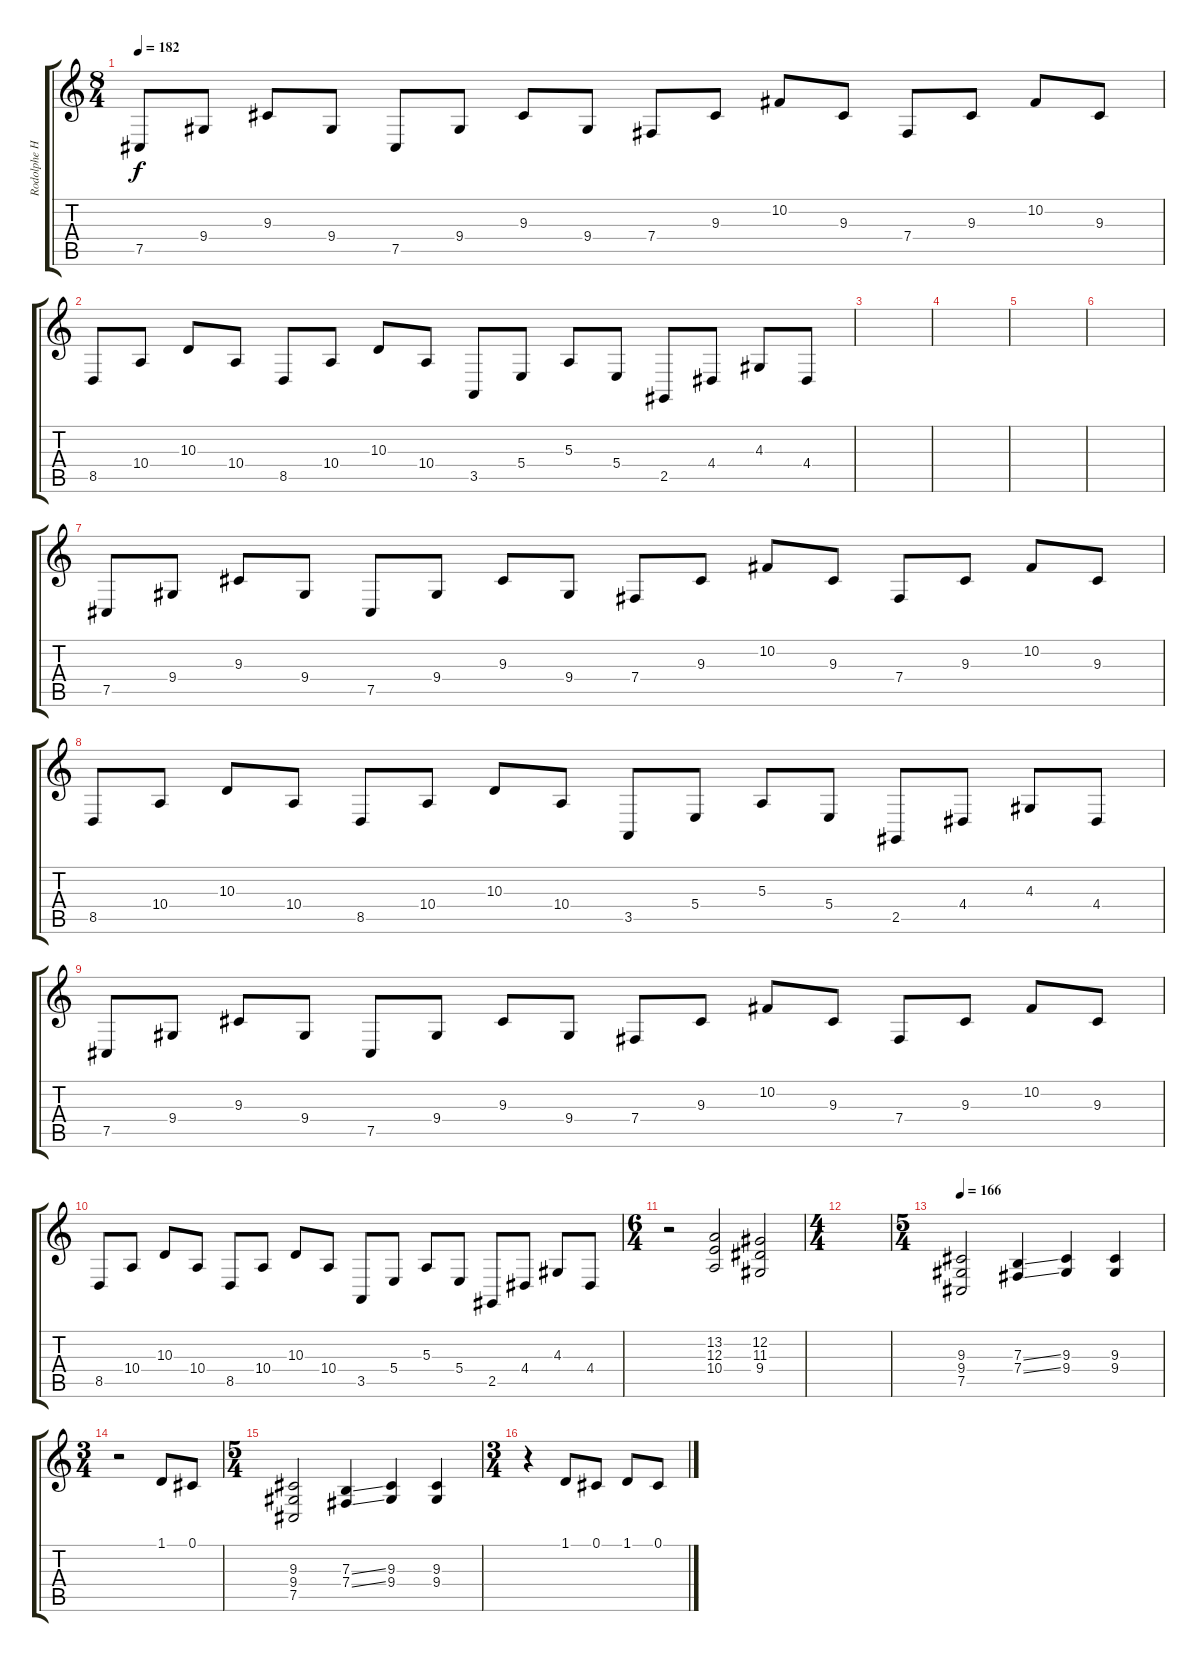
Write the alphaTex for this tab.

\track ("Rodolphe H. " "Rodolphe H") {instrument churchorgan}
\staff {score tabs}
\tuning (Db4 Ab3 E3 B2 Gb2 Db2) {hide}
\ts (8 4)
\tempo 182
\clef g2
\ks c
7.5.8{dy f} 9.4.8 9.3.8 9.4.8 7.5.8 9.4.8 9.3.8 9.4.8 7.4.8 9.3.8 10.2.8 9.3.8 7.4.8 9.3.8 10.2.8 9.3.8 |
8.5.8 10.4.8 10.3.8 10.4.8 8.5.8 10.4.8 10.3.8 10.4.8 3.5.8 5.4.8 5.3.8 5.4.8 2.5.8 4.4.8 4.3.8 4.4.8 |
|
|
|
|
7.5.8{volume 14} 9.4.8 9.3.8 9.4.8 7.5.8 9.4.8 9.3.8 9.4.8 7.4.8 9.3.8 10.2.8 9.3.8 7.4.8 9.3.8 10.2.8 9.3.8 |
8.5.8 10.4.8 10.3.8 10.4.8 8.5.8 10.4.8 10.3.8 10.4.8 3.5.8 5.4.8 5.3.8 5.4.8 2.5.8 4.4.8 4.3.8 4.4.8 |
7.5.8 9.4.8 9.3.8 9.4.8 7.5.8 9.4.8 9.3.8 9.4.8 7.4.8 9.3.8 10.2.8 9.3.8 7.4.8 9.3.8 10.2.8 9.3.8 |
8.5.8 10.4.8 10.3.8 10.4.8 8.5.8 10.4.8 10.3.8 10.4.8 3.5.8 5.4.8 5.3.8 5.4.8 2.5.8 4.4.8 4.3.8 4.4.8 |
\ts (6 4)
r.2 (13.2 12.3 10.4).2 (12.2 11.3 9.4).2 |
\ts (4 4)
|
\ts (5 4)
\tempo 166
(9.3 9.4 7.5).2 (7.3{ss} 7.4{ss}).4 (9.3 9.4).4 (9.3 9.4).4 |
\ts (3 4)
r.2 1.1.8 0.1.8 |
\ts (5 4)
(9.3 9.4 7.5).2 (7.3{ss} 7.4{ss}).4 (9.3 9.4).4 (9.3 9.4).4 |
\ts (3 4)
r.4 1.1.8 0.1.8 1.1.8 0.1.8
